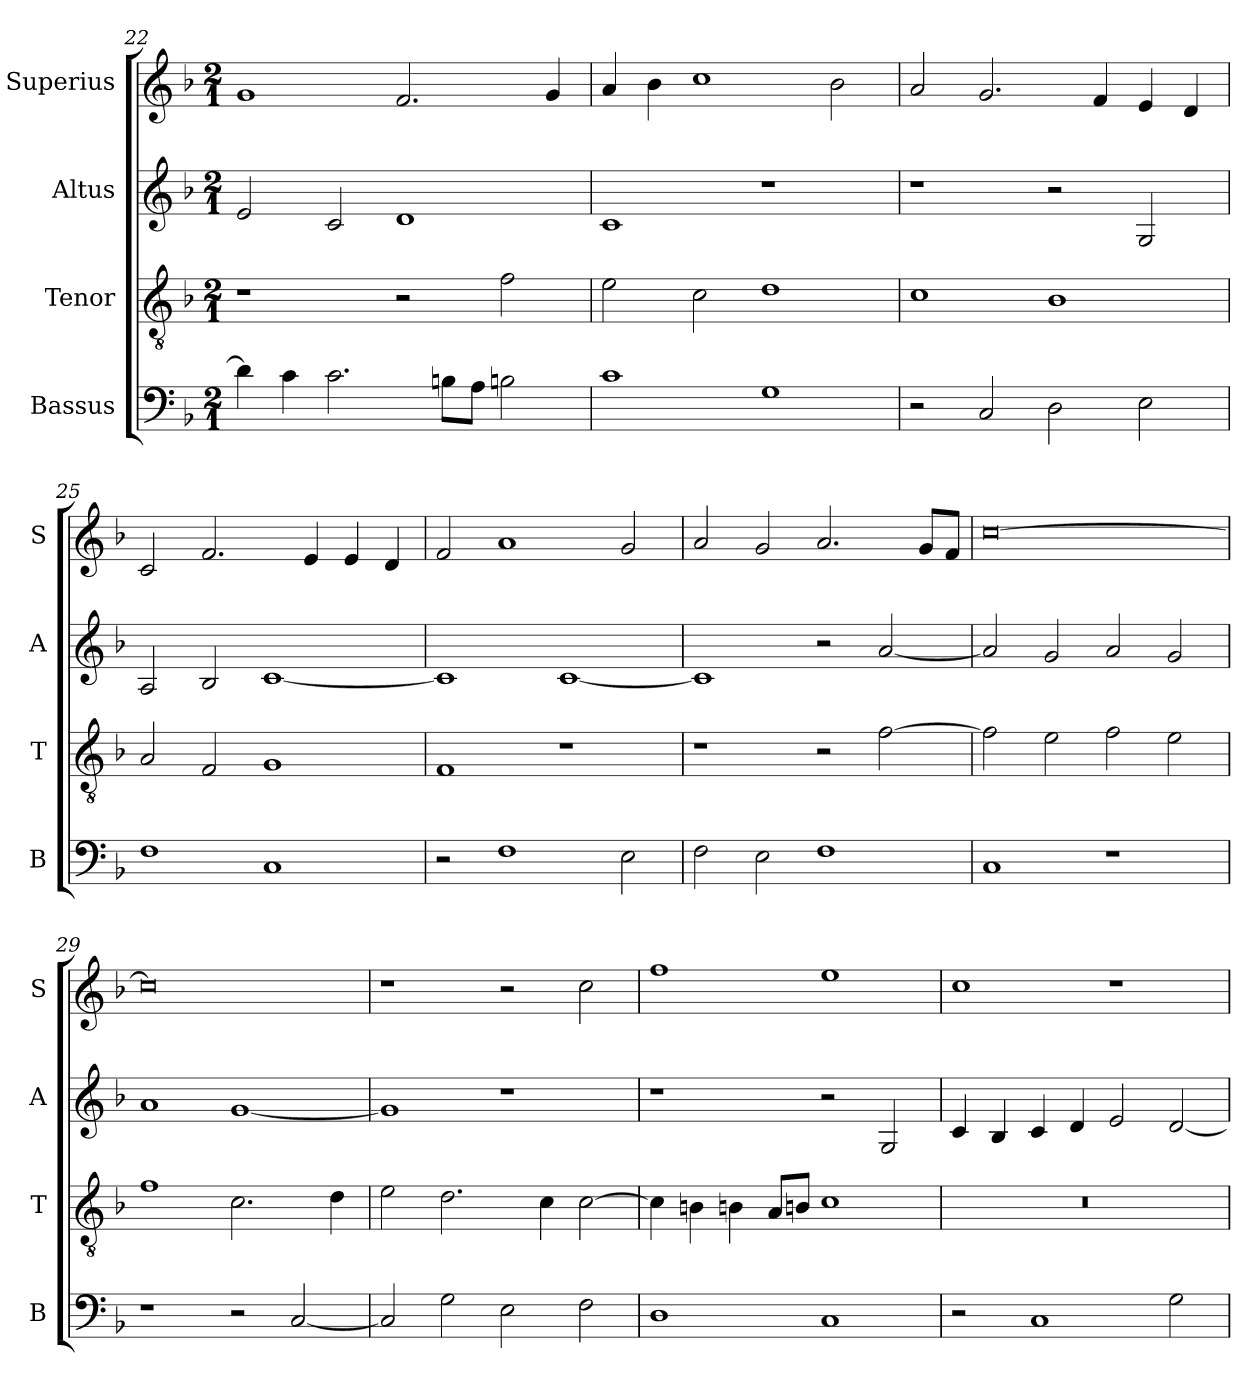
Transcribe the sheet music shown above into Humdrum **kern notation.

**kern	**kern	**kern	**kern
*part4	*part3	*part2	*part1
*staff4	*staff3	*staff2	*staff1
*I"Bassus	*I"Tenor	*I"Altus	*I"Superius
*I'B	*I'T	*I'A	*I'S
*clefF4	*clefGv2	*clefG2	*clefG2
*k[b-]	*k[b-]	*k[b-]	*k[b-]
*F:	*F:	*F:	*F:
*M2/1	*M2/1	*M2/1	*M2/1
=22	=22	=22	=22
4d]	1r	2e	1g
4c	.	.	.
2.c	.	2c	.
.	2r	1d	2.f
8BnL	.	.	.
8AJ	.	.	.
2Bn	2f	.	.
.	.	.	4g
=23	=23	=23	=23
1c	2e	1c	4a
.	.	.	4b-
.	2c	.	1cc
1G	1d	1r	.
.	.	.	2b-
=24	=24	=24	=24
2r	1c	1r	2a
2C	.	.	2.g
2D	1B-	2r	.
.	.	.	4f
2E	.	2G	4e
.	.	.	4d
=25	=25	=25	=25
1F	2A	2A	2c
.	2F	2B-	2.f
1C	1G	[1c	.
.	.	.	4e
.	.	.	4e
.	.	.	4d
=26	=26	=26	=26
2r	1F	1c]	2f
1F	.	.	1a
.	1r	[1c	.
2E	.	.	2g
=27	=27	=27	=27
2F	1r	1c]	2a
2E	.	.	2g
1F	2r	2r	2.a
.	[2f	[2a	.
.	.	.	8gL
.	.	.	8fJ
=28	=28	=28	=28
1C	2f]	2a]	[0cc
.	2e	2g	.
1r	2f	2a	.
.	2e	2g	.
=29	=29	=29	=29
1r	1f	1a	0cc]
2r	2.c	[1g	.
[2C	.	.	.
.	4d	.	.
=30	=30	=30	=30
2C]	2e	1g]	1r
2G	2.d	.	.
2E	.	1r	2r
.	4c	.	.
2F	[2c	.	2cc
=31	=31	=31	=31
1D	4c]	1r	1ff
.	4Bn	.	.
.	4Bn	.	.
.	8AL	.	.
.	8BnJ	.	.
1C	1c	2r	1ee
.	.	2G	.
=32	=32	=32	=32
2r	0r	4c	1cc
.	.	4B-	.
1C	.	4c	.
.	.	4d	.
.	.	2e	1r
2G	.	[2d	.
=	=	=	=
*-	*-	*-	*-
